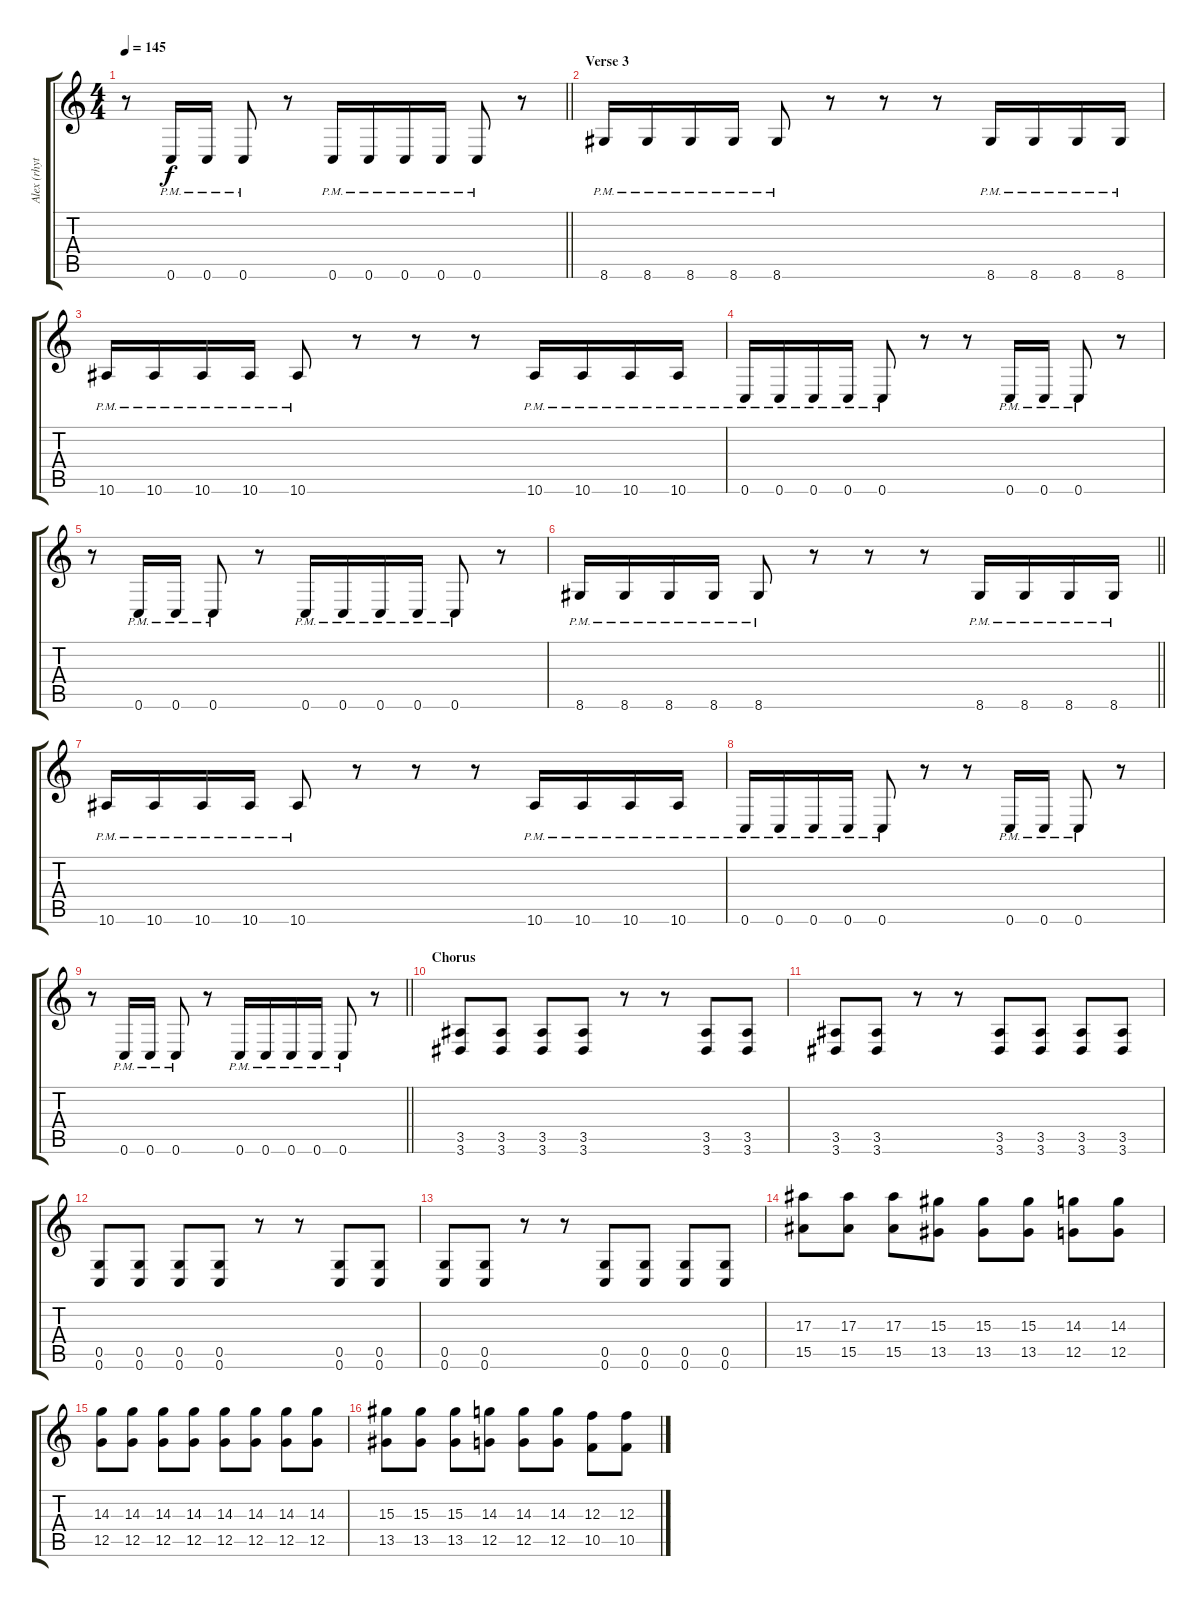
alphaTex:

\track ("Alex (rhytm)" "Alex (rhyt") {instrument overdrivenguitar}
\staff {score tabs}
\tuning (D4 A3 F3 C3 G2 C2) {hide}
\ts (4 4)
\tempo 145
\clef g2
\barLineRight lightlight
\ks c
r.8{dy f} 0.6{pm}.16 0.6{pm}.16 0.6{pm}.8 r.8 0.6{pm}.16 0.6{pm}.16 0.6{pm}.16 0.6{pm}.16 0.6{pm}.8 r.8 |
\section ("" "Verse 3")
8.6{pm}.16 8.6{pm}.16 8.6{pm}.16 8.6{pm}.16 8.6{pm}.8 r.8 r.8 r.8 8.6{pm}.16 8.6{pm}.16 8.6{pm}.16 8.6{pm}.16 |
10.6{pm}.16 10.6{pm}.16 10.6{pm}.16 10.6{pm}.16 10.6{pm}.8 r.8 r.8 r.8 10.6{pm}.16 10.6{pm}.16 10.6{pm}.16 10.6{pm}.16 |
0.6{pm}.16 0.6{pm}.16 0.6{pm}.16 0.6{pm}.16 0.6{pm}.8 r.8 r.8 0.6{pm}.16 0.6{pm}.16 0.6{pm}.8 r.8 |
r.8 0.6{pm}.16 0.6{pm}.16 0.6{pm}.8 r.8 0.6{pm}.16 0.6{pm}.16 0.6{pm}.16 0.6{pm}.16 0.6{pm}.8 r.8 |
\barLineRight lightlight
8.6{pm}.16{volume 13} 8.6{pm}.16 8.6{pm}.16 8.6{pm}.16 8.6{pm}.8 r.8 r.8 r.8 8.6{pm}.16 8.6{pm}.16 8.6{pm}.16 8.6{pm}.16 |
10.6{pm}.16 10.6{pm}.16 10.6{pm}.16 10.6{pm}.16 10.6{pm}.8 r.8 r.8 r.8 10.6{pm}.16 10.6{pm}.16 10.6{pm}.16 10.6{pm}.16 |
0.6{pm}.16 0.6{pm}.16 0.6{pm}.16 0.6{pm}.16 0.6{pm}.8 r.8 r.8 0.6{pm}.16 0.6{pm}.16 0.6{pm}.8 r.8 |
\barLineRight lightlight
r.8 0.6{pm}.16 0.6{pm}.16 0.6{pm}.8 r.8 0.6{pm}.16 0.6{pm}.16 0.6{pm}.16 0.6{pm}.16 0.6{pm}.8 r.8 |
\section ("" "Chorus")
(3.5 3.6).8 (3.5 3.6).8 (3.5 3.6).8 (3.5 3.6).8 r.8 r.8 (3.5 3.6).8 (3.5 3.6).8 |
(3.5 3.6).8 (3.5 3.6).8 r.8 r.8 (3.5 3.6).8 (3.5 3.6).8 (3.5 3.6).8 (3.5 3.6).8 |
(0.5 0.6).8 (0.5 0.6).8 (0.5 0.6).8 (0.5 0.6).8 r.8 r.8 (0.5 0.6).8 (0.5 0.6).8 |
(0.5 0.6).8 (0.5 0.6).8 r.8 r.8 (0.5 0.6).8 (0.5 0.6).8 (0.5 0.6).8 (0.5 0.6).8 |
(17.3 15.5).8 (17.3 15.5).8 (17.3 15.5).8 (15.3 13.5).8 (15.3 13.5).8 (15.3 13.5).8 (14.3 12.5).8 (14.3 12.5).8 |
(14.3 12.5).8 (14.3 12.5).8 (14.3 12.5).8 (14.3 12.5).8 (14.3 12.5).8 (14.3 12.5).8 (14.3 12.5).8 (14.3 12.5).8 |
(15.3 13.5).8 (15.3 13.5).8 (15.3 13.5).8 (14.3 12.5).8 (14.3 12.5).8 (14.3 12.5).8 (12.3 10.5).8 (12.3 10.5).8
